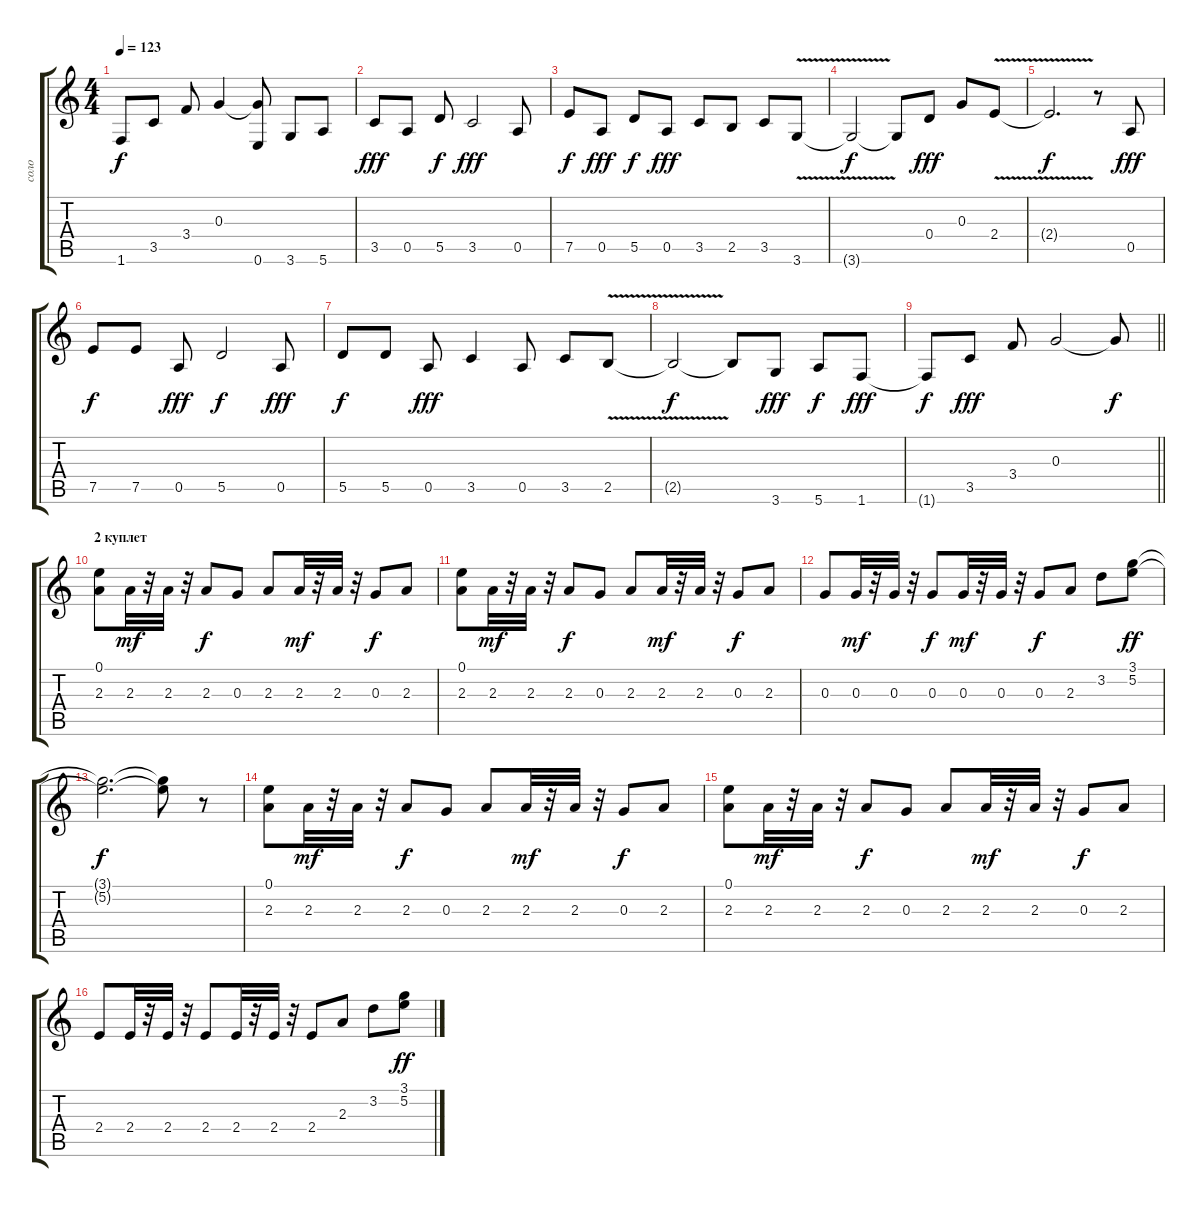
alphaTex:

\track ("соло" "соло") {instrument distortionguitar}
\staff {score tabs}
\tuning (E4 B3 G3 D3 A2 E2) {hide}
\ts (4 4)
\tempo 123
\clef g2
\ks c
1.6{t}.8{dy f} 3.5.8 3.4.8 0.3.4 (0.3{t} 0.6).8 3.6.8 5.6.8 |
3.5.8{dy fff} 0.5.8 5.5.8{dy f} 3.5.2{dy fff} 0.5.8 |
7.5.8{dy f} 0.5.8{dy fff} 5.5.8{dy f} 0.5.8{dy fff} 3.5.8 2.5.8 3.5.8 3.6{v}.8 |
3.6{t}.2{dy f} 3.6{t}.8 0.4.8{dy fff} 0.3.8 2.4{v}.8 |
2.4{t}.2{d dy f} r.8 0.5.8{dy fff} |
7.5.8{dy f} 7.5.8 0.5.8{dy fff} 5.5.2{dy f} 0.5.8{dy fff} |
5.5.8{dy f} 5.5.8 0.5.8{dy fff} 3.5.4 0.5.8 3.5.8 2.5{v}.8 |
2.5{t}.2{dy f} 2.5{t}.8 3.6.8{dy fff} 5.6.8{dy f} 1.6.8{dy fff} |
\barLineRight lightlight
1.6{t}.8{dy f} 3.5.8{dy fff} 3.4.8 0.3.2 0.3{t}.8{dy f} |
\section ("" "2 куплет")
(0.1 2.3).8 2.3.32{dy mf} r.32 2.3.32 r.32 2.3.8{dy f} 0.3.8 2.3.8 2.3.32{dy mf} r.32 2.3.32 r.32 0.3.8{dy f} 2.3.8 |
(0.1 2.3).8 2.3.32{dy mf} r.32 2.3.32 r.32 2.3.8{dy f} 0.3.8 2.3.8 2.3.32{dy mf} r.32 2.3.32 r.32 0.3.8{dy f} 2.3.8 |
0.3.8 0.3.32{dy mf} r.32 0.3.32 r.32 0.3.8{dy f} 0.3.32{dy mf} r.32 0.3.32 r.32 0.3.8{dy f} 2.3.8 3.2.8 (3.1 5.2).8{dy ff} |
(3.1{t} 5.2{t}).2{d dy f} (3.1{t} 5.2{t}).8 r.8 |
(0.1 2.3).8 2.3.32{dy mf} r.32 2.3.32 r.32 2.3.8{dy f} 0.3.8 2.3.8 2.3.32{dy mf} r.32 2.3.32 r.32 0.3.8{dy f} 2.3.8 |
(0.1 2.3).8 2.3.32{dy mf} r.32 2.3.32 r.32 2.3.8{dy f} 0.3.8 2.3.8 2.3.32{dy mf} r.32 2.3.32 r.32 0.3.8{dy f} 2.3.8 |
2.4.8 2.4.32 r.32 2.4.32 r.32 2.4.8 2.4.32 r.32 2.4.32 r.32 2.4.8 2.3.8 3.2.8 (3.1 5.2).8{dy ff}
